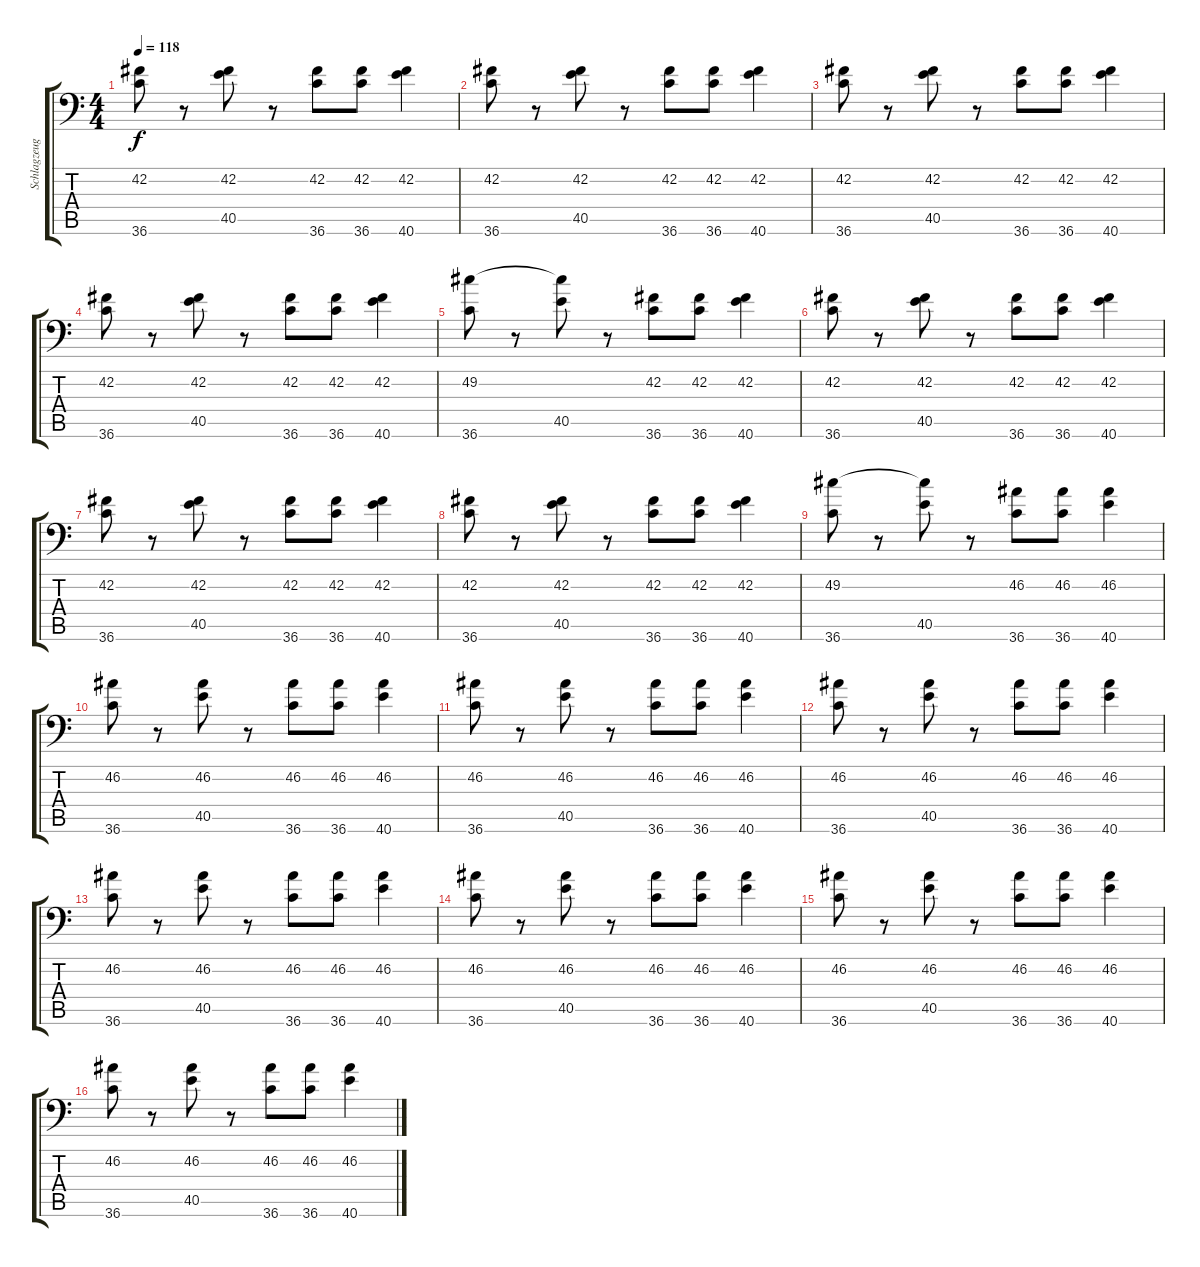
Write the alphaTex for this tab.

\track ("Schlagzeug" "Schlagzeug") {instrument acousticgrandpiano}
\staff {score tabs}
\tuning (C-1 C-1 C-1 C-1 C-1 C-1) {hide}
\ts (4 4)
\tempo 118
\clef f4
\ks c
(42.2 36.6).8{dy f} r.8 (42.2 40.5).8 r.8 (42.2 36.6).8 (42.2 36.6).8 (42.2 40.6).4 |
(42.2 36.6).8 r.8 (42.2 40.5).8 r.8 (42.2 36.6).8 (42.2 36.6).8 (42.2 40.6).4 |
(42.2 36.6).8 r.8 (42.2 40.5).8 r.8 (42.2 36.6).8 (42.2 36.6).8 (42.2 40.6).4 |
(42.2 36.6).8 r.8 (42.2 40.5).8 r.8 (42.2 36.6).8 (42.2 36.6).8 (42.2 40.6).4 |
(49.2 36.6).8 r.8 (49.2{t} 40.5).8 r.8 (42.2 36.6).8 (42.2 36.6).8 (42.2 40.6).4 |
(42.2 36.6).8 r.8 (42.2 40.5).8 r.8 (42.2 36.6).8 (42.2 36.6).8 (42.2 40.6).4 |
(42.2 36.6).8 r.8 (42.2 40.5).8 r.8 (42.2 36.6).8 (42.2 36.6).8 (42.2 40.6).4 |
(42.2 36.6).8 r.8 (42.2 40.5).8 r.8 (42.2 36.6).8 (42.2 36.6).8 (42.2 40.6).4 |
(49.2 36.6).8 r.8 (49.2{t} 40.5).8 r.8 (46.2 36.6).8 (46.2 36.6).8 (46.2 40.6).4 |
(46.2 36.6).8 r.8 (46.2 40.5).8 r.8 (46.2 36.6).8 (46.2 36.6).8 (46.2 40.6).4 |
(46.2 36.6).8 r.8 (46.2 40.5).8 r.8 (46.2 36.6).8 (46.2 36.6).8 (46.2 40.6).4 |
(46.2 36.6).8 r.8 (46.2 40.5).8 r.8 (46.2 36.6).8 (46.2 36.6).8 (46.2 40.6).4 |
(46.2 36.6).8 r.8 (46.2 40.5).8 r.8 (46.2 36.6).8 (46.2 36.6).8 (46.2 40.6).4 |
(46.2 36.6).8 r.8 (46.2 40.5).8 r.8 (46.2 36.6).8 (46.2 36.6).8 (46.2 40.6).4 |
(46.2 36.6).8 r.8 (46.2 40.5).8 r.8 (46.2 36.6).8 (46.2 36.6).8 (46.2 40.6).4 |
(46.2 36.6).8 r.8 (46.2 40.5).8 r.8 (46.2 36.6).8 (46.2 36.6).8 (46.2 40.6).4
